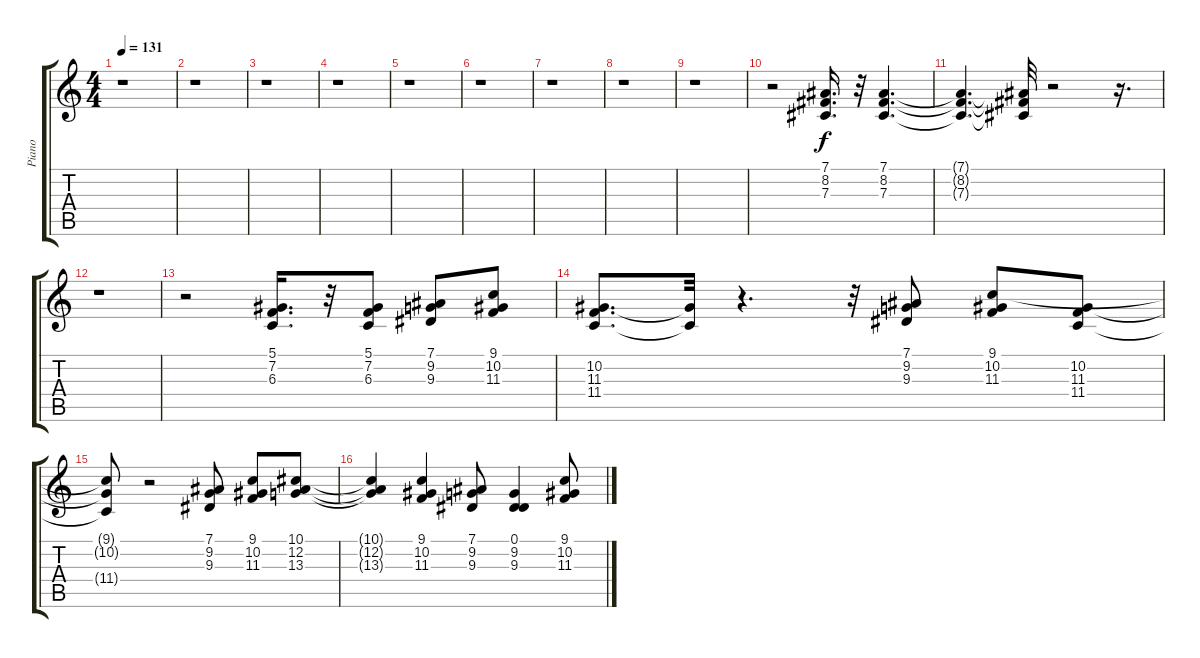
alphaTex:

\track ("Piano" "Piano") {instrument choiraahs}
\staff {score tabs}
\tuning (Eb4 Bb3 Gb3 Db3 Ab2 Eb2) {hide}
\ts (4 4)
\tempo 131
\clef g2
\ks c
r.1{dy f} |
r.1 |
r.1 |
r.1 |
r.1 |
r.1 |
r.1 |
r.1 |
r.1 |
r.2 (7.1 8.2 7.3).16{d} r.32 (7.1 8.2 7.3).4{d} |
(7.1{t} 8.2{t} 7.3{t}).4{d} (7.1{t} 8.2{t} 7.3{t}).32 r.2 r.16{d} |
r.1 |
r.2 (5.1 7.2 6.3).16{d} r.32 (5.1 7.2 6.3).8 (7.1 9.2 9.3).8 (9.1 10.2 11.3).8 |
(10.2 11.3 11.4).8{d} (10.2{t} 11.4{t}).32 r.4{d} r.32 (7.1 9.2 9.3).8 (9.1 10.2 11.3).8 (10.2 11.3 11.4).8 |
(9.1{t} 10.2{t} 11.4{t}).8 r.2 (7.1 9.2 9.3).8 (9.1 10.2 11.3).8 (10.1 12.2 13.3).8 |
(10.1{t} 12.2{t} 13.3{t}).4 (9.1 10.2 11.3).4 (7.1 9.2 9.3).8 (0.1 9.2 9.3).4 (9.1 10.2 11.3).8
